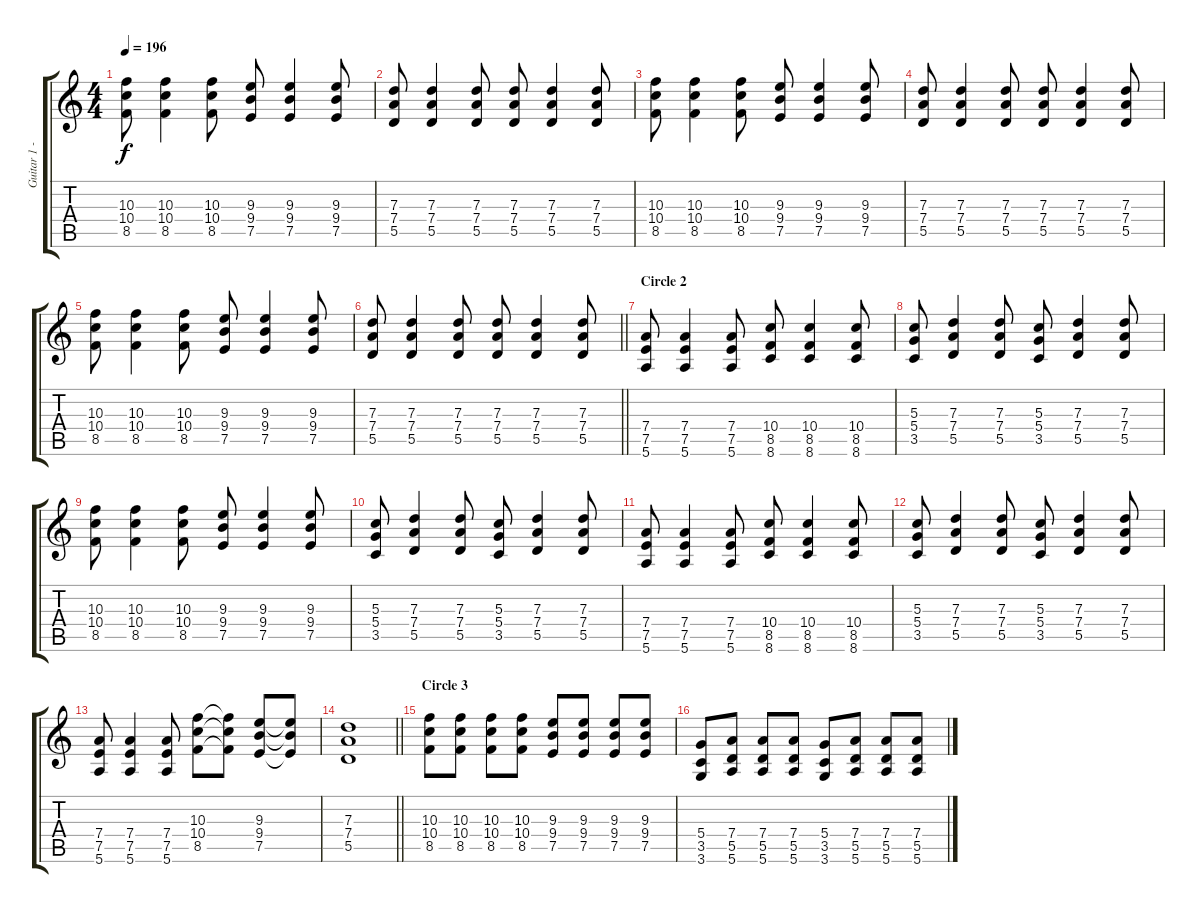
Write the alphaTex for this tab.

\track ("Guitar 1 - Eric Melvin" "Guitar 1 -") {instrument overdrivenguitar}
\staff {score tabs}
\tuning (E4 B3 G3 D3 A2 E2) {hide}
\ts (4 4)
\tempo 196
\clef g2
\ks c
(10.3 10.4 8.5).8{dy f} (10.3 10.4 8.5).4 (10.3 10.4 8.5).8 (9.3 9.4 7.5).8 (9.3 9.4 7.5).4 (9.3 9.4 7.5).8 |
(7.3 7.4 5.5).8 (7.3 7.4 5.5).4 (7.3 7.4 5.5).8 (7.3 7.4 5.5).8 (7.3 7.4 5.5).4 (7.3 7.4 5.5).8 |
(10.3 10.4 8.5).8 (10.3 10.4 8.5).4 (10.3 10.4 8.5).8 (9.3 9.4 7.5).8 (9.3 9.4 7.5).4 (9.3 9.4 7.5).8 |
(7.3 7.4 5.5).8 (7.3 7.4 5.5).4 (7.3 7.4 5.5).8 (7.3 7.4 5.5).8 (7.3 7.4 5.5).4 (7.3 7.4 5.5).8 |
(10.3 10.4 8.5).8 (10.3 10.4 8.5).4 (10.3 10.4 8.5).8 (9.3 9.4 7.5).8 (9.3 9.4 7.5).4 (9.3 9.4 7.5).8 |
\barLineRight lightlight
(7.3 7.4 5.5).8 (7.3 7.4 5.5).4 (7.3 7.4 5.5).8 (7.3 7.4 5.5).8 (7.3 7.4 5.5).4 (7.3 7.4 5.5).8 |
\section ("" "Circle 2")
(7.4 7.5 5.6).8 (7.4 7.5 5.6).4 (7.4 7.5 5.6).8 (10.4 8.5 8.6).8 (10.4 8.5 8.6).4 (10.4 8.5 8.6).8 |
(5.3 5.4 3.5).8 (7.3 7.4 5.5).4 (7.3 7.4 5.5).8 (5.3 5.4 3.5).8 (7.3 7.4 5.5).4 (7.3 7.4 5.5).8 |
(10.3 10.4 8.5).8 (10.3 10.4 8.5).4 (10.3 10.4 8.5).8 (9.3 9.4 7.5).8 (9.3 9.4 7.5).4 (9.3 9.4 7.5).8 |
(5.3 5.4 3.5).8 (7.3 7.4 5.5).4 (7.3 7.4 5.5).8 (5.3 5.4 3.5).8 (7.3 7.4 5.5).4 (7.3 7.4 5.5).8 |
(7.4 7.5 5.6).8 (7.4 7.5 5.6).4 (7.4 7.5 5.6).8 (10.4 8.5 8.6).8 (10.4 8.5 8.6).4 (10.4 8.5 8.6).8 |
(5.3 5.4 3.5).8 (7.3 7.4 5.5).4 (7.3 7.4 5.5).8 (5.3 5.4 3.5).8 (7.3 7.4 5.5).4 (7.3 7.4 5.5).8 |
(7.4 7.5 5.6).8 (7.4 7.5 5.6).4 (7.4 7.5 5.6).8 (10.3 10.4 8.5).8 (10.3{t} 10.4{t} 8.5{t}).8 (9.3 9.4 7.5).8 (9.3{t} 9.4{t} 7.5{t}).8 |
\barLineRight lightlight
(7.3 7.4 5.5).1 |
\section ("" "Circle 3")
(10.3 10.4 8.5).8 (10.3 10.4 8.5).8 (10.3 10.4 8.5).8 (10.3 10.4 8.5).8 (9.3 9.4 7.5).8 (9.3 9.4 7.5).8 (9.3 9.4 7.5).8 (9.3 9.4 7.5).8 |
(5.4 3.5 3.6).8 (7.4 5.5 5.6).8 (7.4 5.5 5.6).8 (7.4 5.5 5.6).8 (5.4 3.5 3.6).8 (7.4 5.5 5.6).8 (7.4 5.5 5.6).8 (7.4 5.5 5.6).8
